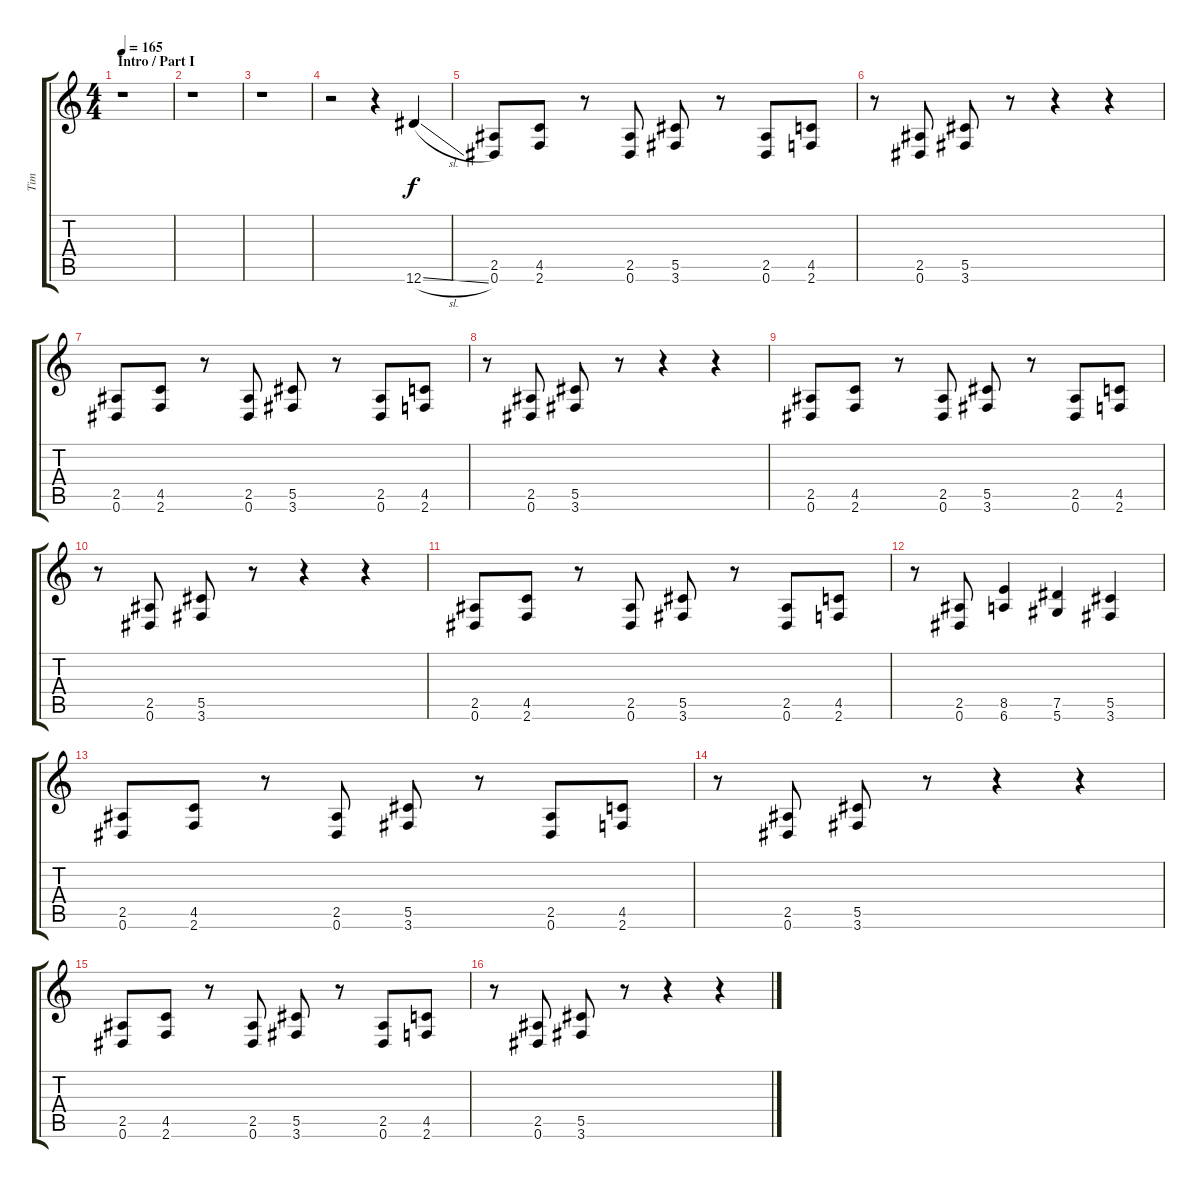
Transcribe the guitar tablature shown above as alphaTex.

\track ("Tim" "Tim") {instrument distortionguitar}
\staff {score tabs}
\tuning (Eb4 Bb3 Gb3 Db3 Ab2 Eb2) {hide}
\ts (4 4)
\section ("" "Intro / Part I")
\tempo 165
\clef g2
\ks c
r.1{dy f instrument distortionguitar} |
r.1 |
r.1 |
r.2 r.4 12.6{sl}.4 |
(2.5 0.6).8 (4.5 2.6).8 r.8 (2.5 0.6).8 (5.5 3.6).8 r.8 (2.5 0.6).8 (4.5 2.6).8 |
r.8 (2.5 0.6).8 (5.5 3.6).8 r.8 r.4 r.4 |
(2.5 0.6).8 (4.5 2.6).8 r.8 (2.5 0.6).8 (5.5 3.6).8 r.8 (2.5 0.6).8 (4.5 2.6).8 |
r.8 (2.5 0.6).8 (5.5 3.6).8 r.8 r.4 r.4 |
(2.5 0.6).8 (4.5 2.6).8 r.8 (2.5 0.6).8 (5.5 3.6).8 r.8 (2.5 0.6).8 (4.5 2.6).8 |
r.8 (2.5 0.6).8 (5.5 3.6).8 r.8 r.4 r.4 |
(2.5 0.6).8 (4.5 2.6).8 r.8 (2.5 0.6).8 (5.5 3.6).8 r.8 (2.5 0.6).8 (4.5 2.6).8 |
r.8 (2.5 0.6).8 (8.5 6.6).4 (7.5 5.6).4 (5.5 3.6).4 |
(2.5 0.6).8 (4.5 2.6).8 r.8 (2.5 0.6).8 (5.5 3.6).8 r.8 (2.5 0.6).8 (4.5 2.6).8 |
r.8 (2.5 0.6).8 (5.5 3.6).8 r.8 r.4 r.4 |
(2.5 0.6).8 (4.5 2.6).8 r.8 (2.5 0.6).8 (5.5 3.6).8 r.8 (2.5 0.6).8 (4.5 2.6).8 |
r.8 (2.5 0.6).8 (5.5 3.6).8 r.8 r.4 r.4
